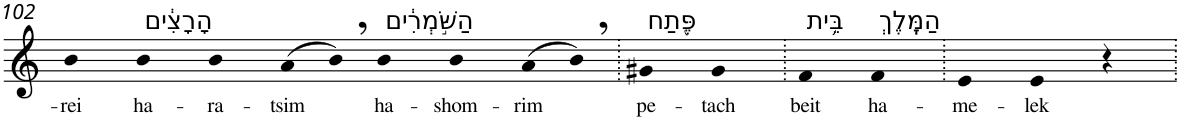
**kern	**text
*part1	*part1
*staff1	*staff1
*I"Piano	*
*I'Pno	*
!!LO:PB:g=z
*clefG2	*
*k[]	*
=102	=102
!	!LO:LY:b
4b	-rei
!LO:TX:a:t=הָרָצִ֔ים	!
!	!LO:LY:b
4b	ha-
!	!LO:LY:b
4b	-ra-
!	!LO:LY:b
(>8a	-tsim
8b,)	.
!LO:TX:a:t=הַשֹּׁ֣מְרִ֔ים	!
!	!LO:LY:b
4b	ha-
!	!LO:LY:b
4b	-shom-
!	!LO:LY:b
(>8a	-rim
8b,)	.
=103.	=103.
!LO:TX:a:t=פֶּ֖תַח	!
!	!LO:LY:b
4g#X	pe-
!	!LO:LY:b
4g#	-tach
=104.	=104.
!LO:TX:a:t=בֵּ֥ית	!
!	!LO:LY:b
4f	beit
!LO:TX:a:t=הַמֶּֽלֶךְ	!
!	!LO:LY:b
4f	ha-
=105.	=105.
!	!LO:LY:b
4e	-me-
!	!LO:LY:b
4e	-lek
4r	.
=.	=.
*-	*-
